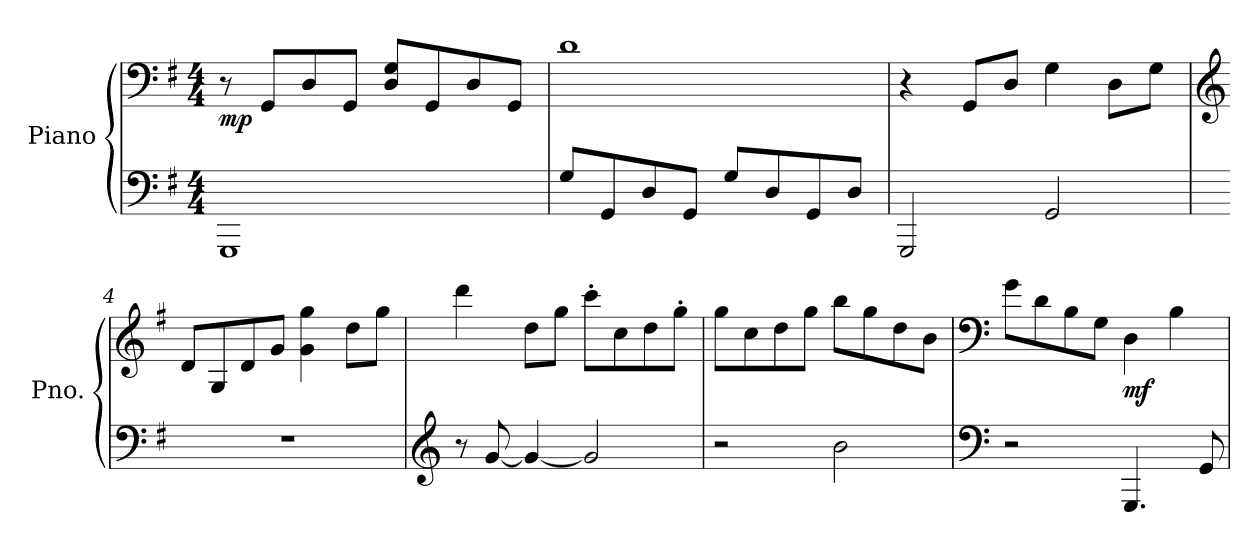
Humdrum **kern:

**kern	**kern	**dynam
*part1	*part1	*part1
*staff2	*staff1	*staff1/2
*I"Piano	*	*
*I'Pno.	*	*
*clefF4	*clefF4	*
*k[f#]	*k[f#]	*
*M4/4	*M4/4	*
*MM180	*MM180	*
=1	=1	=1
!	!	!LO:DY:b
1GGG	8r	mp
.	8GG/L	.
.	8D/	.
.	8GG/J	.
.	8D/ 8G/L	.
.	8GG/	.
.	8D/	.
.	8GG/J	.
=2	=2	=2
8G/L	1d	.
8GG/	.	.
8D/	.	.
8GG/J	.	.
8G/L	.	.
8D/	.	.
8GG/	.	.
8D/J	.	.
=3	=3	=3
2GGG/	4r	.
.	8GG/L	.
.	8D/J	.
2GG/	4G\	.
.	8D\L	.
.	8G\J	.
=4	=4	=4
*	*clefG2	*
1r	8d/L	.
.	8G/	.
.	8d/	.
.	8g/J	.
.	4g\ 4gg\	.
.	8dd\L	.
.	8gg\J	.
=5	=5	=5
*clefG2	*	*
8r	4ddd\	.
[8g/	.	.
4g/_	8dd\L	.
.	8gg\J	.
2g/]	8ccc'\L	.
.	8cc\	.
.	8dd\	.
.	8gg'\J	.
!!LO:LB:g=z
=6	=6	=6
2r	8gg\L	.
.	8cc\	.
.	8dd\	.
.	8gg\J	.
2b\	8bb\L	.
.	8gg\	.
.	8dd\	.
.	8b\J	.
=7	=7	=7
*clefF4	*clefF4	*
2r	8g\L	.
.	8d\	.
.	8B\	.
.	8G\J	.
!	!	!LO:DY:b
4.GGG/	4D\	mf
.	4B\	.
8GG/	.	.
=	=	=
*-	*-	*-
